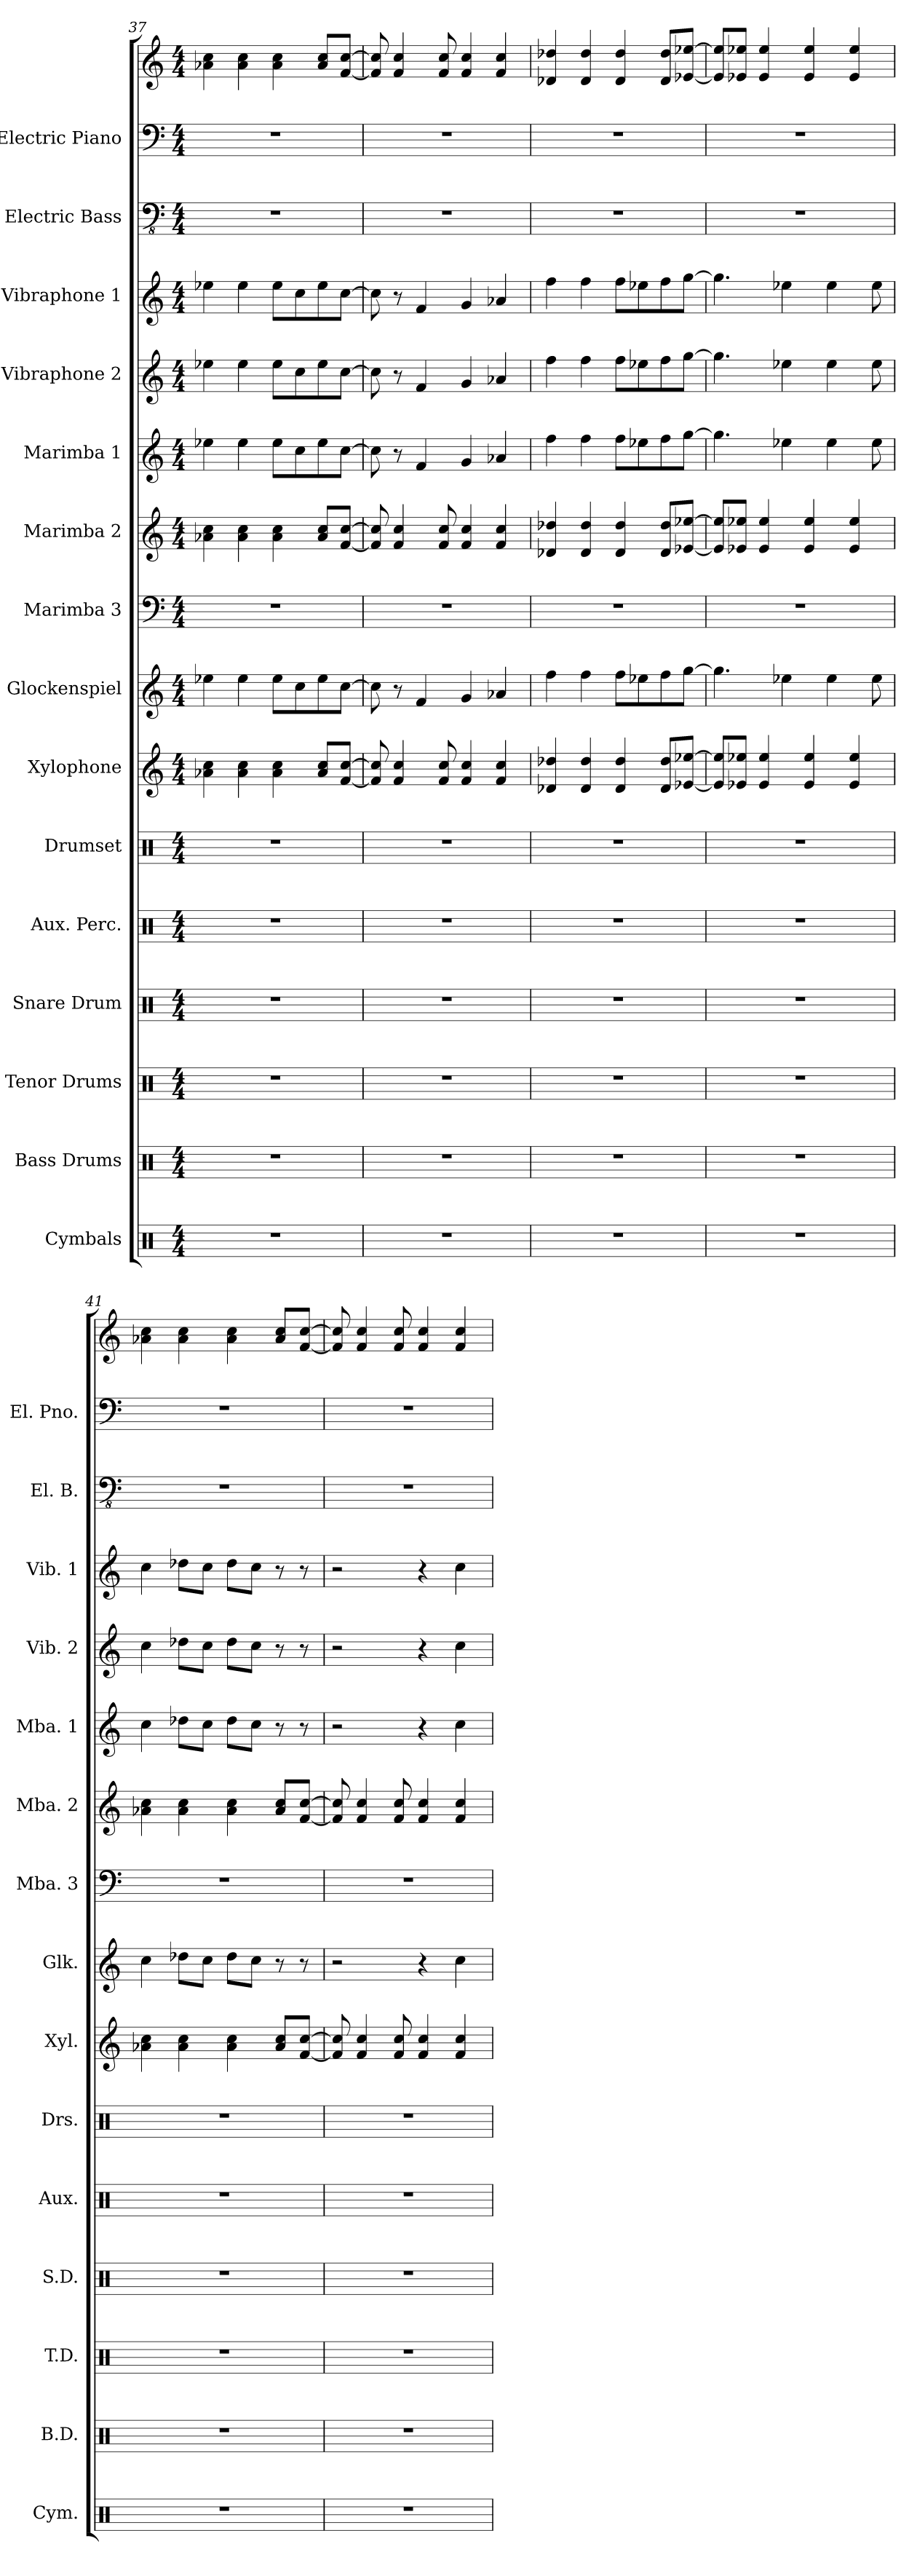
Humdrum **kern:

**kern	**kern	**kern	**kern	**kern	**kern	**kern	**kern	**kern	**kern	**kern	**kern	**kern	**kern	**kern	**kern
*part15	*part14	*part13	*part12	*part11	*part10	*part9	*part8	*part7	*part6	*part5	*part4	*part3	*part2	*part1	*part1
*staff16	*staff15	*staff14	*staff13	*staff12	*staff11	*staff10	*staff9	*staff8	*staff7	*staff6	*staff5	*staff4	*staff3	*staff2	*staff1
*I"Cymbals	*I"Bass Drums	*I"Tenor Drums	*I"Snare Drum	*I"Aux. Perc.	*I"Drumset	*I"Xylophone	*I"Glockenspiel	*I"Marimba 3	*I"Marimba 2	*I"Marimba 1	*I"Vibraphone 2	*I"Vibraphone 1	*I"Electric Bass	*I"Electric Piano	*
*I'Cym.	*I'B.D.	*I'T.D.	*I'S.D.	*I'Aux.	*I'Drs.	*I'Xyl.	*I'Glk.	*I'Mba. 3	*I'Mba. 2	*I'Mba. 1	*I'Vib. 2	*I'Vib. 1	*I'El. B.	*I'El. Pno.	*
*clefX	*clefX	*clefX	*clefX	*clefX	*clefX	*clefG2	*clefG2	*clefF4	*clefG2	*clefG2	*clefG2	*clefG2	*clefFv4	*clefF4	*clefG2
*	*	*	*	*	*	*ITrd-7c-12	*ITrd-14c-24	*	*	*	*	*	*	*	*
*k[]	*k[]	*k[]	*k[]	*k[]	*k[]	*k[]	*k[]	*k[]	*k[]	*k[]	*k[]	*k[]	*k[]	*k[]	*k[]
*M4/4	*M4/4	*M4/4	*M4/4	*M4/4	*M4/4	*M4/4	*M4/4	*M4/4	*M4/4	*M4/4	*M4/4	*M4/4	*M4/4	*M4/4	*M4/4
=37	=37	=37	=37	=37	=37	=37	=37	=37	=37	=37	=37	=37	=37	=37	=37
1r	1r	1r	1r	1r	1r	4aa-X\ 4ccc\	4eeee-X\	1r	4a-X\ 4cc\	4ee-X\	4ee-X\	4ee-X\	1r	1r	4a-X\ 4cc\
.	.	.	.	.	.	4aa-\ 4ccc\	4eeee-\	.	4a-\ 4cc\	4ee-\	4ee-\	4ee-\	.	.	4a-\ 4cc\
.	.	.	.	.	.	4aa-\ 4ccc\	8eeee-\L	.	4a-\ 4cc\	8ee-\L	8ee-\L	8ee-\L	.	.	4a-\ 4cc\
.	.	.	.	.	.	.	8cccc\	.	.	8cc\	8cc\	8cc\	.	.	.
.	.	.	.	.	.	8aa-/ 8ccc/L	8eeee-\	.	8a-/ 8cc/L	8ee-\	8ee-\	8ee-\	.	.	8a-/ 8cc/L
.	.	.	.	.	.	[8ff/ [8ccc/J	[8cccc\J	.	[8f/ [8cc/J	[8cc\J	[8cc\J	[8cc\J	.	.	[8f/ [8cc/J
=38	=38	=38	=38	=38	=38	=38	=38	=38	=38	=38	=38	=38	=38	=38	=38
1r	1r	1r	1r	1r	1r	8ff/] 8ccc/]	8cccc\]	1r	8f/] 8cc/]	8cc\]	8cc\]	8cc\]	1r	1r	8f/] 8cc/]
.	.	.	.	.	.	4ff/ 4ccc/	8r	.	4f/ 4cc/	8r	8r	8r	.	.	4f/ 4cc/
.	.	.	.	.	.	.	4fff/	.	.	4f/	4f/	4f/	.	.	.
.	.	.	.	.	.	8ff/ 8ccc/	.	.	8f/ 8cc/	.	.	.	.	.	8f/ 8cc/
.	.	.	.	.	.	4ff/ 4ccc/	4ggg/	.	4f/ 4cc/	4g/	4g/	4g/	.	.	4f/ 4cc/
.	.	.	.	.	.	4ff/ 4ccc/	4aaa-X/	.	4f/ 4cc/	4a-X/	4a-X/	4a-X/	.	.	4f/ 4cc/
=39	=39	=39	=39	=39	=39	=39	=39	=39	=39	=39	=39	=39	=39	=39	=39
1r	1r	1r	1r	1r	1r	4dd-X/ 4ddd-X/	4ffff\	1r	4d-X/ 4dd-X/	4ff\	4ff\	4ff\	1r	1r	4d-X/ 4dd-X/
.	.	.	.	.	.	4dd-/ 4ddd-/	4ffff\	.	4d-/ 4dd-/	4ff\	4ff\	4ff\	.	.	4d-/ 4dd-/
.	.	.	.	.	.	4dd-/ 4ddd-/	8ffff\L	.	4d-/ 4dd-/	8ff\L	8ff\L	8ff\L	.	.	4d-/ 4dd-/
.	.	.	.	.	.	.	8eeee-X\	.	.	8ee-X\	8ee-X\	8ee-X\	.	.	.
.	.	.	.	.	.	8dd-/ 8ddd-/L	8ffff\	.	8d-/ 8dd-/L	8ff\	8ff\	8ff\	.	.	8d-/ 8dd-/L
.	.	.	.	.	.	[8ee-X/ [8eee-X/J	[8gggg\J	.	[8e-X/ [8ee-X/J	[8gg\J	[8gg\J	[8gg\J	.	.	[8e-X/ [8ee-X/J
!!LO:PB:g=z
=40	=40	=40	=40	=40	=40	=40	=40	=40	=40	=40	=40	=40	=40	=40	=40
1r	1r	1r	1r	1r	1r	8ee-/] 8eee-/]L	4.gggg\]	1r	8e-/] 8ee-/]L	4.gg\]	4.gg\]	4.gg\]	1r	1r	8e-/] 8ee-/]L
.	.	.	.	.	.	8ee-X/ 8eee-X/J	.	.	8e-X/ 8ee-X/J	.	.	.	.	.	8e-X/ 8ee-X/J
.	.	.	.	.	.	4ee-/ 4eee-/	.	.	4e-/ 4ee-/	.	.	.	.	.	4e-/ 4ee-/
.	.	.	.	.	.	.	4eeee-X\	.	.	4ee-X\	4ee-X\	4ee-X\	.	.	.
.	.	.	.	.	.	4ee-/ 4eee-/	.	.	4e-/ 4ee-/	.	.	.	.	.	4e-/ 4ee-/
.	.	.	.	.	.	.	4eeee-\	.	.	4ee-\	4ee-\	4ee-\	.	.	.
.	.	.	.	.	.	4ee-/ 4eee-/	.	.	4e-/ 4ee-/	.	.	.	.	.	4e-/ 4ee-/
.	.	.	.	.	.	.	8eeee-\	.	.	8ee-\	8ee-\	8ee-\	.	.	.
=41	=41	=41	=41	=41	=41	=41	=41	=41	=41	=41	=41	=41	=41	=41	=41
1r	1r	1r	1r	1r	1r	4aa-X\ 4ccc\	4cccc\	1r	4a-X\ 4cc\	4cc\	4cc\	4cc\	1r	1r	4a-X\ 4cc\
.	.	.	.	.	.	4aa-\ 4ccc\	8dddd-X\L	.	4a-\ 4cc\	8dd-X\L	8dd-X\L	8dd-X\L	.	.	4a-\ 4cc\
.	.	.	.	.	.	.	8cccc\J	.	.	8cc\J	8cc\J	8cc\J	.	.	.
.	.	.	.	.	.	4aa-\ 4ccc\	8dddd-\L	.	4a-\ 4cc\	8dd-\L	8dd-\L	8dd-\L	.	.	4a-\ 4cc\
.	.	.	.	.	.	.	8cccc\J	.	.	8cc\J	8cc\J	8cc\J	.	.	.
.	.	.	.	.	.	8aa-/ 8ccc/L	8r	.	8a-/ 8cc/L	8r	8r	8r	.	.	8a-/ 8cc/L
.	.	.	.	.	.	[8ff/ [8ccc/J	8r	.	[8f/ [8cc/J	8r	8r	8r	.	.	[8f/ [8cc/J
=42	=42	=42	=42	=42	=42	=42	=42	=42	=42	=42	=42	=42	=42	=42	=42
1r	1r	1r	1r	1r	1r	8ff/] 8ccc/]	2r	1r	8f/] 8cc/]	2r	2r	2r	1r	1r	8f/] 8cc/]
.	.	.	.	.	.	4ff/ 4ccc/	.	.	4f/ 4cc/	.	.	.	.	.	4f/ 4cc/
.	.	.	.	.	.	8ff/ 8ccc/	.	.	8f/ 8cc/	.	.	.	.	.	8f/ 8cc/
.	.	.	.	.	.	4ff/ 4ccc/	4r	.	4f/ 4cc/	4r	4r	4r	.	.	4f/ 4cc/
.	.	.	.	.	.	4ff/ 4ccc/	4cccc\	.	4f/ 4cc/	4cc\	4cc\	4cc\	.	.	4f/ 4cc/
=	=	=	=	=	=	=	=	=	=	=	=	=	=	=	=
*-	*-	*-	*-	*-	*-	*-	*-	*-	*-	*-	*-	*-	*-	*-	*-
